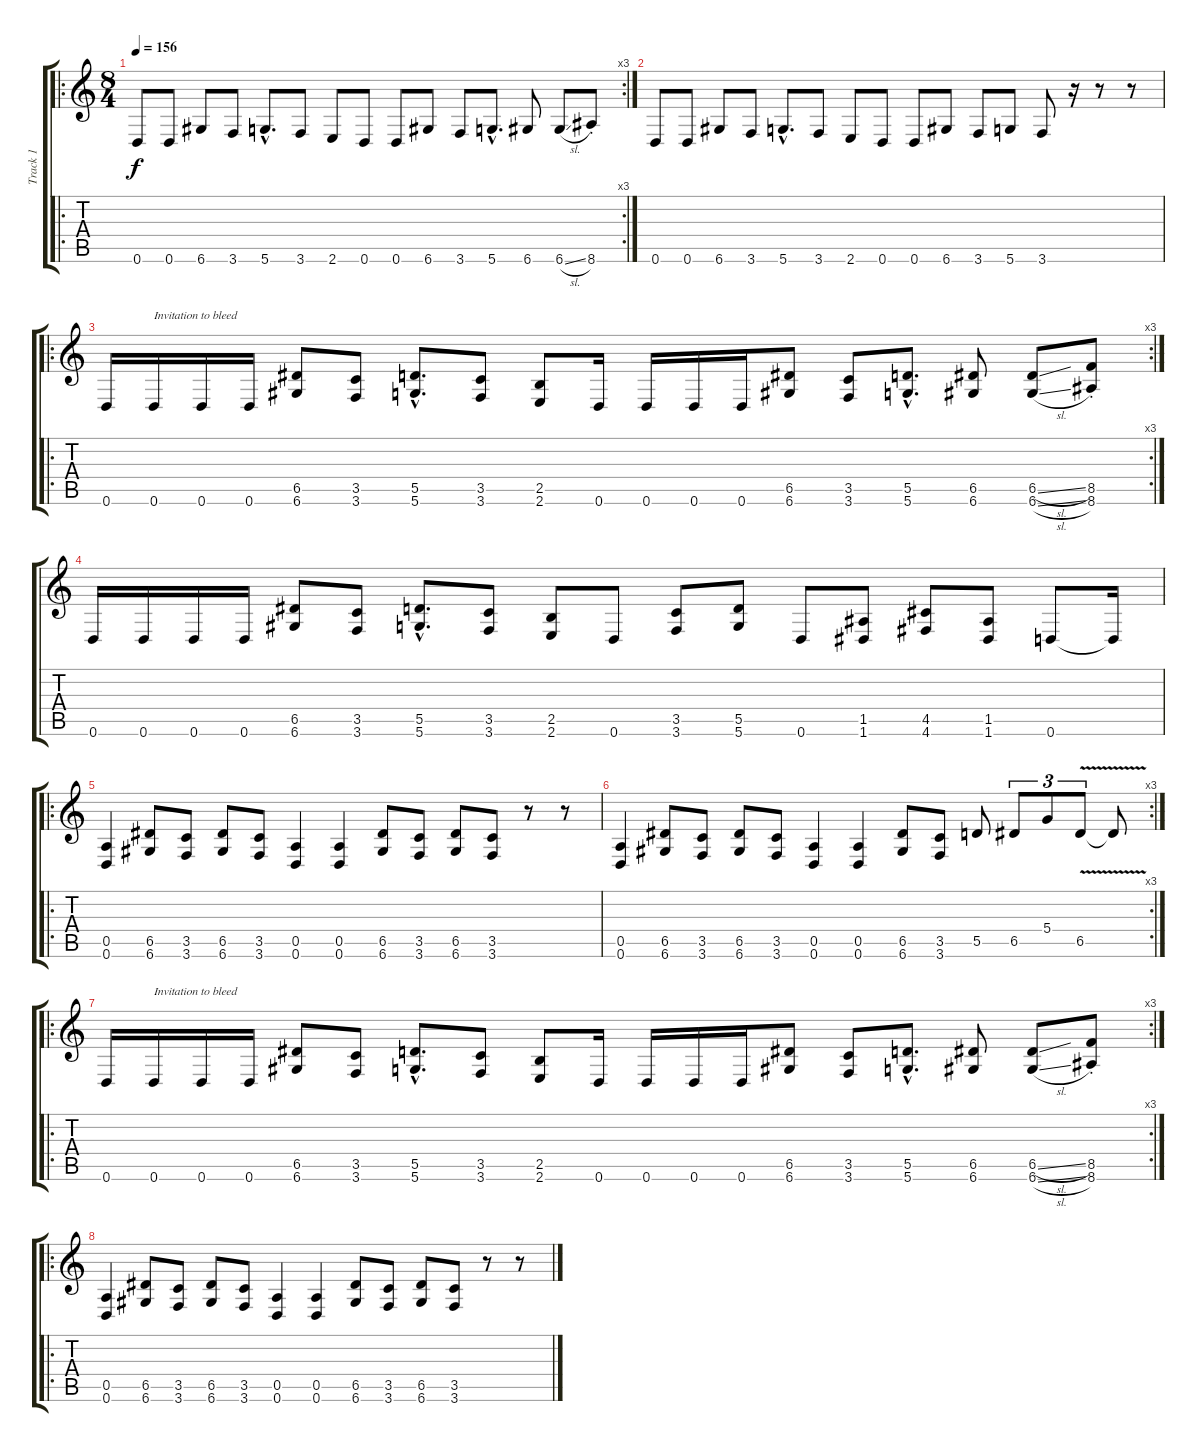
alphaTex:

\track ("Track 1" "Track 1") {instrument distortionguitar}
\staff {score tabs}
\tuning (E4 B3 G3 D3 A2 D2) {hide}
\ro
\rc 3
\ts (8 4)
\tempo 156
\clef g2
\ks c
0.6.8{dy f instrument distortionguitar} 0.6.8 6.6.8 3.6.8 5.6{hac}.8{d} 3.6.8 2.6.8 0.6.8 0.6.8 6.6.8 3.6.8 5.6{hac}.8{d} 6.6.8 6.6{sl}.8 8.6{st}.8 |
0.6.8 0.6.8 6.6.8 3.6.8 5.6{hac}.8{d} 3.6.8 2.6.8 0.6.8 0.6.8 6.6.8 3.6.8 5.6.8 3.6.8 r.16 r.8 r.8 |
\ro
\rc 3
0.6.16 0.6.16{txt "Invitation to bleed"} 0.6.16 0.6.16 (6.5 6.6).8 (3.5 3.6).8 (5.5{hac} 5.6{hac}).8{d} (3.5 3.6).8 (2.5 2.6).8 0.6.16 0.6.16 0.6.16 0.6.16 (6.5 6.6).8 (3.5 3.6).8 (5.5{hac} 5.6{hac}).8{d} (6.5 6.6).8 (6.5{sl} 6.6{sl}).8 (8.5 8.6{st}).8 |
0.6.16 0.6.16 0.6.16 0.6.16 (6.5 6.6).8 (3.5 3.6).8 (5.5{hac} 5.6{hac}).8{d} (3.5 3.6).8 (2.5 2.6).8 0.6.8 (3.5 3.6).8 (5.5 5.6).8 0.6.8 (1.5 1.6).8 (4.5 4.6).8 (1.5 1.6).8 0.6.8 0.6{t}.16 |
\ro
(0.5 0.6).4 (6.5 6.6).8 (3.5 3.6).8 (6.5 6.6).8 (3.5 3.6).8 (0.5 0.6).4 (0.5 0.6).4 (6.5 6.6).8 (3.5 3.6).8 (6.5 6.6).8 (3.5 3.6).8 r.8 r.8 |
\rc 3
(0.5 0.6).4 (6.5 6.6).8 (3.5 3.6).8 (6.5 6.6).8 (3.5 3.6).8 (0.5 0.6).4 (0.5 0.6).4 (6.5 6.6).8 (3.5 3.6).8 5.5.8 6.5.8{tu (3 2)} 5.4.8{tu (3 2)} 6.5{v}.8{tu (3 2)} 6.5{t}.8 |
\ro
\rc 3
0.6.16 0.6.16{txt "Invitation to bleed"} 0.6.16 0.6.16 (6.5 6.6).8 (3.5 3.6).8 (5.5{hac} 5.6{hac}).8{d} (3.5 3.6).8 (2.5 2.6).8 0.6.16 0.6.16 0.6.16 0.6.16 (6.5 6.6).8 (3.5 3.6).8 (5.5{hac} 5.6{hac}).8{d} (6.5 6.6).8 (6.5{sl} 6.6{sl}).8 (8.5 8.6{st}).8 |
\ro
(0.5 0.6).4 (6.5 6.6).8 (3.5 3.6).8 (6.5 6.6).8 (3.5 3.6).8 (0.5 0.6).4 (0.5 0.6).4 (6.5 6.6).8 (3.5 3.6).8 (6.5 6.6).8 (3.5 3.6).8 r.8 r.8
